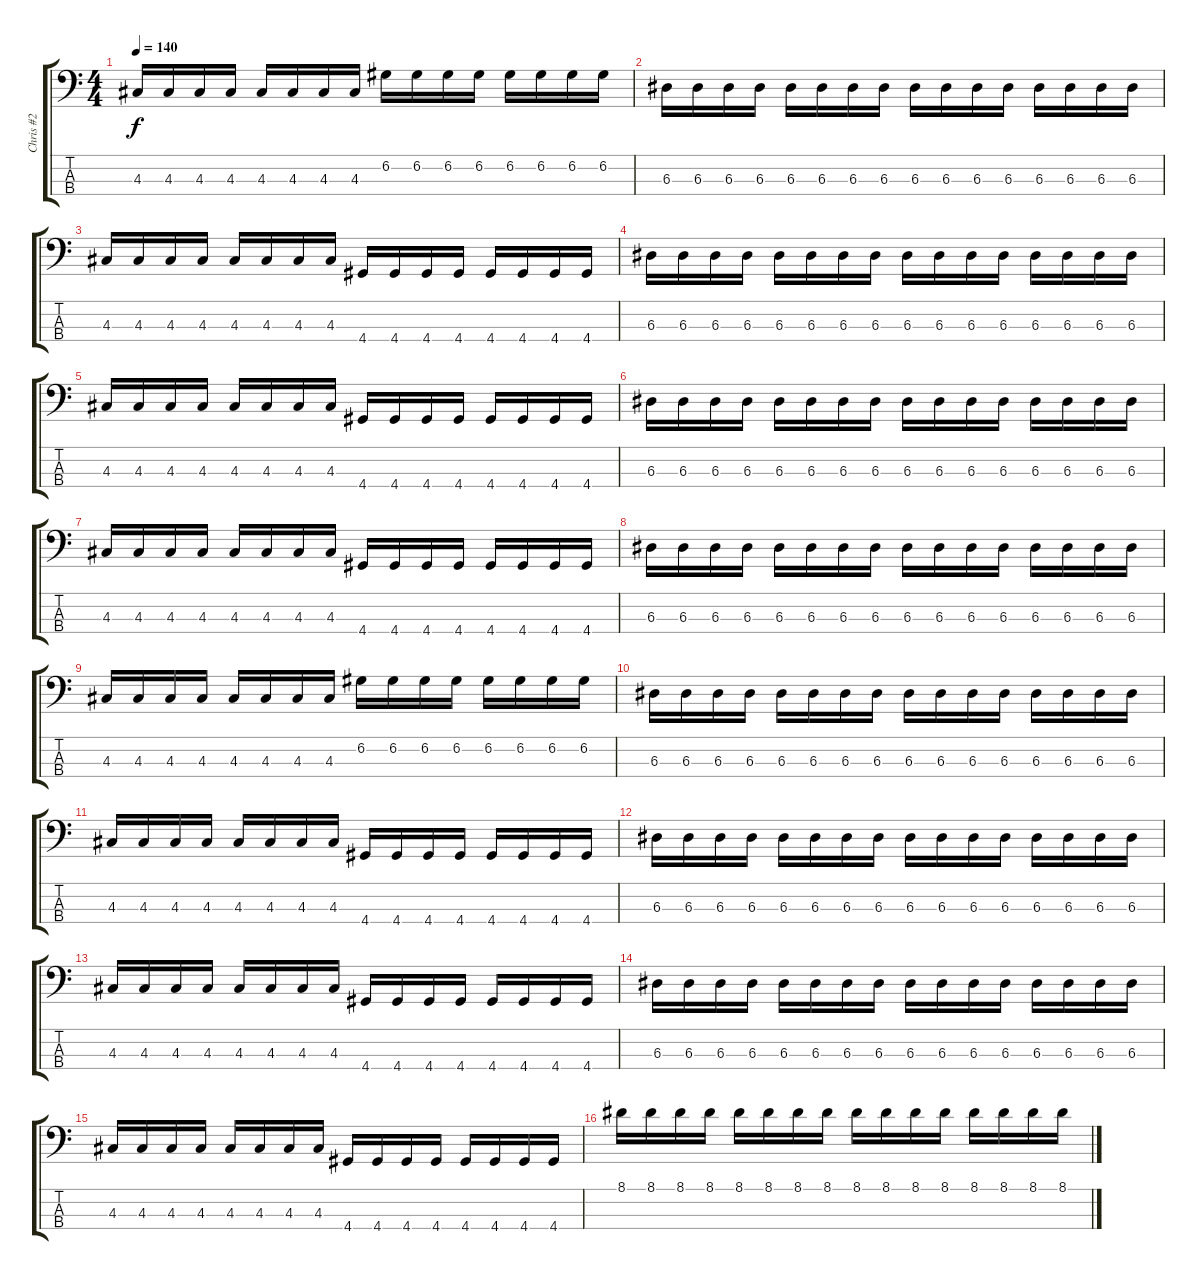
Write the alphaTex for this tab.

\track ("Chris #2" "Chris #2") {instrument electricbasspick}
\staff {score tabs}
\tuning (G2 D2 A1 E1) {hide}
\ts (4 4)
\tempo 140
\clef f4
\ks c
4.3.16{dy f} 4.3.16 4.3.16 4.3.16 4.3.16 4.3.16 4.3.16 4.3.16 6.2.16 6.2.16 6.2.16 6.2.16 6.2.16 6.2.16 6.2.16 6.2.16 |
6.3.16 6.3.16 6.3.16 6.3.16 6.3.16 6.3.16 6.3.16 6.3.16 6.3.16 6.3.16 6.3.16 6.3.16 6.3.16 6.3.16 6.3.16 6.3.16 |
4.3.16 4.3.16 4.3.16 4.3.16 4.3.16 4.3.16 4.3.16 4.3.16 4.4.16 4.4.16 4.4.16 4.4.16 4.4.16 4.4.16 4.4.16 4.4.16 |
6.3.16 6.3.16 6.3.16 6.3.16 6.3.16 6.3.16 6.3.16 6.3.16 6.3.16 6.3.16 6.3.16 6.3.16 6.3.16 6.3.16 6.3.16 6.3.16 |
4.3.16 4.3.16 4.3.16 4.3.16 4.3.16 4.3.16 4.3.16 4.3.16 4.4.16 4.4.16 4.4.16 4.4.16 4.4.16 4.4.16 4.4.16 4.4.16 |
6.3.16 6.3.16 6.3.16 6.3.16 6.3.16 6.3.16 6.3.16 6.3.16 6.3.16 6.3.16 6.3.16 6.3.16 6.3.16 6.3.16 6.3.16 6.3.16 |
4.3.16 4.3.16 4.3.16 4.3.16 4.3.16 4.3.16 4.3.16 4.3.16 4.4.16 4.4.16 4.4.16 4.4.16 4.4.16 4.4.16 4.4.16 4.4.16 |
6.3.16 6.3.16 6.3.16 6.3.16 6.3.16 6.3.16 6.3.16 6.3.16 6.3.16 6.3.16 6.3.16 6.3.16 6.3.16 6.3.16 6.3.16 6.3.16 |
4.3.16 4.3.16 4.3.16 4.3.16 4.3.16 4.3.16 4.3.16 4.3.16 6.2.16 6.2.16 6.2.16 6.2.16 6.2.16 6.2.16 6.2.16 6.2.16 |
6.3.16 6.3.16 6.3.16 6.3.16 6.3.16 6.3.16 6.3.16 6.3.16 6.3.16 6.3.16 6.3.16 6.3.16 6.3.16 6.3.16 6.3.16 6.3.16 |
4.3.16 4.3.16 4.3.16 4.3.16 4.3.16 4.3.16 4.3.16 4.3.16 4.4.16 4.4.16 4.4.16 4.4.16 4.4.16 4.4.16 4.4.16 4.4.16 |
6.3.16 6.3.16 6.3.16 6.3.16 6.3.16 6.3.16 6.3.16 6.3.16 6.3.16 6.3.16 6.3.16 6.3.16 6.3.16 6.3.16 6.3.16 6.3.16 |
4.3.16 4.3.16 4.3.16 4.3.16 4.3.16 4.3.16 4.3.16 4.3.16 4.4.16 4.4.16 4.4.16 4.4.16 4.4.16 4.4.16 4.4.16 4.4.16 |
6.3.16 6.3.16 6.3.16 6.3.16 6.3.16 6.3.16 6.3.16 6.3.16 6.3.16 6.3.16 6.3.16 6.3.16 6.3.16 6.3.16 6.3.16 6.3.16 |
4.3.16 4.3.16 4.3.16 4.3.16 4.3.16 4.3.16 4.3.16 4.3.16 4.4.16 4.4.16 4.4.16 4.4.16 4.4.16 4.4.16 4.4.16 4.4.16 |
8.1.16 8.1.16 8.1.16 8.1.16 8.1.16 8.1.16 8.1.16 8.1.16 8.1.16 8.1.16 8.1.16 8.1.16 8.1.16 8.1.16 8.1.16 8.1.16
